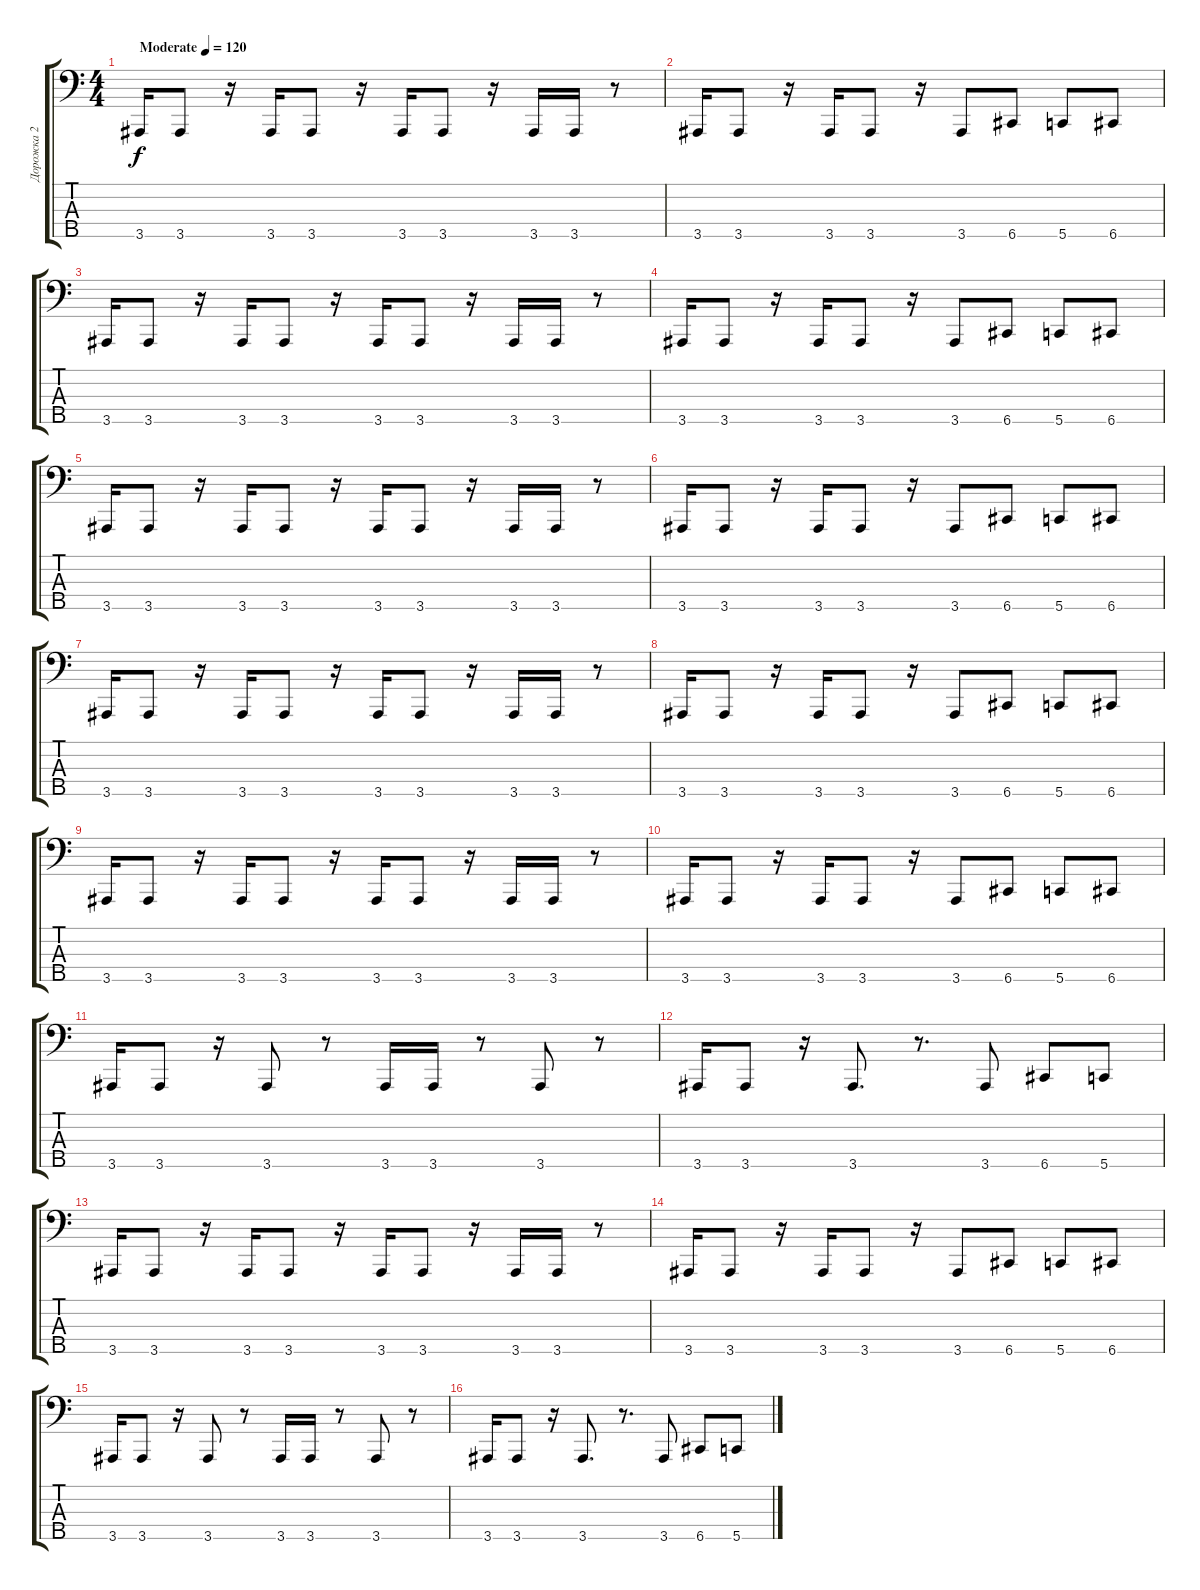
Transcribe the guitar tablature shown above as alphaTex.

\track ("Дорожка 2" "Дорожка 2") {instrument electricbassfinger}
\staff {score tabs}
\tuning (Eb2 Bb1 F1 C1 G0) {hide}
\ts (4 4)
\tempo (120 "Moderate")
\clef f4
\ks c
3.5.16{dy f instrument electricbassfinger} 3.5.8 r.16 3.5.16 3.5.8 r.16 3.5.16 3.5.8 r.16 3.5.16 3.5.16 r.8 |
3.5.16 3.5.8 r.16 3.5.16 3.5.8 r.16 3.5.8 6.5.8 5.5.8 6.5.8 |
3.5.16 3.5.8 r.16 3.5.16 3.5.8 r.16 3.5.16 3.5.8 r.16 3.5.16 3.5.16 r.8 |
3.5.16 3.5.8 r.16 3.5.16 3.5.8 r.16 3.5.8 6.5.8 5.5.8 6.5.8 |
3.5.16 3.5.8 r.16 3.5.16 3.5.8 r.16 3.5.16 3.5.8 r.16 3.5.16 3.5.16 r.8 |
3.5.16 3.5.8 r.16 3.5.16 3.5.8 r.16 3.5.8 6.5.8 5.5.8 6.5.8 |
3.5.16 3.5.8 r.16 3.5.16 3.5.8 r.16 3.5.16 3.5.8 r.16 3.5.16 3.5.16 r.8 |
3.5.16 3.5.8 r.16 3.5.16 3.5.8 r.16 3.5.8 6.5.8 5.5.8 6.5.8 |
3.5.16 3.5.8 r.16 3.5.16 3.5.8 r.16 3.5.16 3.5.8 r.16 3.5.16 3.5.16 r.8 |
3.5.16 3.5.8 r.16 3.5.16 3.5.8 r.16 3.5.8 6.5.8 5.5.8 6.5.8 |
3.5.16 3.5.8 r.16 3.5.8 r.8 3.5.16 3.5.16 r.8 3.5.8 r.8 |
3.5.16 3.5.8 r.16 3.5.8{d} r.8{d} 3.5.8 6.5.8 5.5.8 |
3.5.16 3.5.8 r.16 3.5.16 3.5.8 r.16 3.5.16 3.5.8 r.16 3.5.16 3.5.16 r.8 |
3.5.16 3.5.8 r.16 3.5.16 3.5.8 r.16 3.5.8 6.5.8 5.5.8 6.5.8 |
3.5.16 3.5.8 r.16 3.5.8 r.8 3.5.16 3.5.16 r.8 3.5.8 r.8 |
3.5.16 3.5.8 r.16 3.5.8{d} r.8{d} 3.5.8 6.5.8 5.5.8
